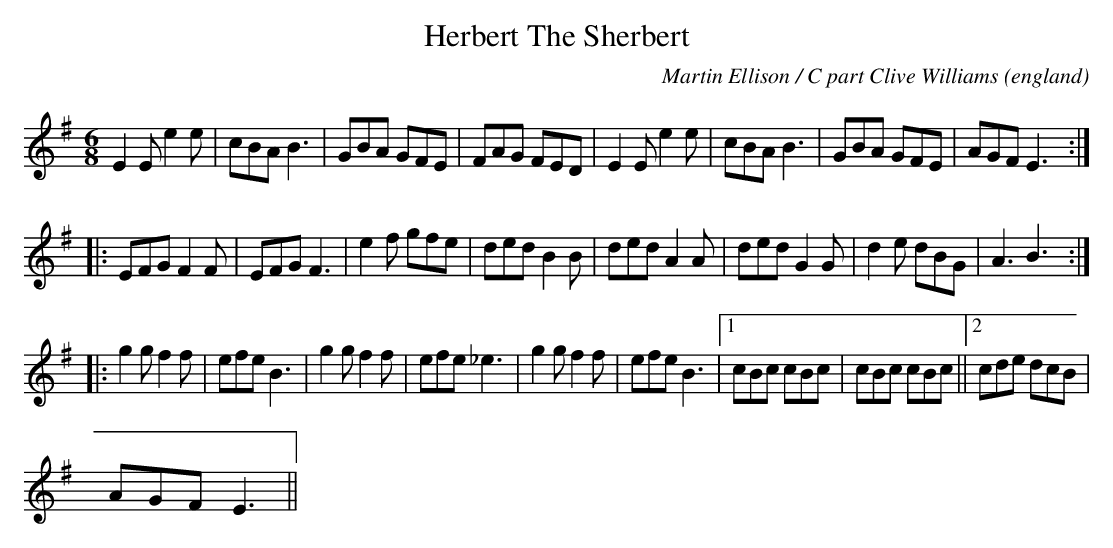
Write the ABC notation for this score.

X:1
T:Herbert The Sherbert
O:england
M:6/8
L:1/8
C:Martin Ellison / C part Clive Williams
K:G
E2E e2e|cBA B3|GBA GFE|FAG FED|E2E e2e|cBA B3|GBA GFE|AGF E3:|:
EFG F2F|EFG F3|e2f gfe|ded B2B|ded A2A|ded G2G|d2e dBG|A3 B3:|:
g2g f2f|efeB3|g2g f2f|efe _e3|g2g f2f|efe B3|1cBc cBc|cBc cBc||2cde dcB|
AGF E3||
